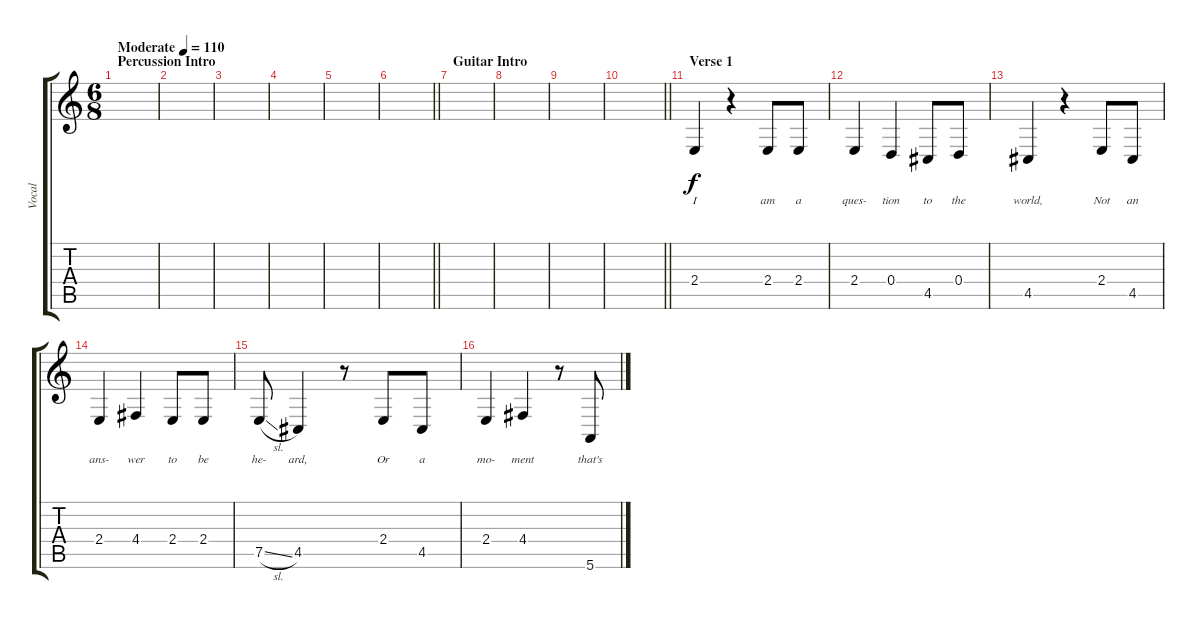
\track ("Vocal" "Vocal") {instrument altosax}
\staff {score tabs}
\tuning (E4 B3 G3 D3 A2 E2) {hide}
\ts (6 8)
\section ("" "Percussion Intro")
\tempo (110 "Moderate")
\clef g2
\ks c
|
|
|
|
|
\barLineRight lightlight
|
\section ("" "Guitar Intro")
|
|
|
\barLineRight lightlight
|
\section ("" "Verse 1")
2.4.4{lyrics (0 "I") lyrics (1 "") lyrics (2 "") lyrics (3 "") lyrics (4 "")} r.4 2.4.8{lyrics (0 "am") lyrics (1 "") lyrics (2 "") lyrics (3 "") lyrics (4 "")} 2.4.8{lyrics (0 "a") lyrics (1 "") lyrics (2 "") lyrics (3 "") lyrics (4 "")} |
2.4.4{lyrics (0 "ques-") lyrics (1 "") lyrics (2 "") lyrics (3 "") lyrics (4 "")} 0.4.4{lyrics (0 "tion") lyrics (1 "") lyrics (2 "") lyrics (3 "") lyrics (4 "")} 4.5.8{lyrics (0 "to") lyrics (1 "") lyrics (2 "") lyrics (3 "") lyrics (4 "")} 0.4.8{lyrics (0 "the") lyrics (1 "") lyrics (2 "") lyrics (3 "") lyrics (4 "")} |
4.5.4{lyrics (0 "world,") lyrics (1 "") lyrics (2 "") lyrics (3 "") lyrics (4 "")} r.4 2.4.8{lyrics (0 "Not") lyrics (1 "") lyrics (2 "") lyrics (3 "") lyrics (4 "")} 4.5.8{lyrics (0 "an") lyrics (1 "") lyrics (2 "") lyrics (3 "") lyrics (4 "")} |
2.4.4{lyrics (0 "ans-") lyrics (1 "") lyrics (2 "") lyrics (3 "") lyrics (4 "")} 4.4.4{lyrics (0 "wer") lyrics (1 "") lyrics (2 "") lyrics (3 "") lyrics (4 "")} 2.4.8{lyrics (0 "to") lyrics (1 "") lyrics (2 "") lyrics (3 "") lyrics (4 "")} 2.4.8{lyrics (0 "be") lyrics (1 "") lyrics (2 "") lyrics (3 "") lyrics (4 "")} |
7.5{sl}.8{lyrics (0 "he-") lyrics (1 "") lyrics (2 "") lyrics (3 "") lyrics (4 "")} 4.5.4{lyrics (0 "ard,") lyrics (1 "") lyrics (2 "") lyrics (3 "") lyrics (4 "")} r.8 2.4.8{lyrics (0 "Or") lyrics (1 "") lyrics (2 "") lyrics (3 "") lyrics (4 "")} 4.5.8{lyrics (0 "a") lyrics (1 "") lyrics (2 "") lyrics (3 "") lyrics (4 "")} |
2.4.4{lyrics (0 "mo-") lyrics (1 "") lyrics (2 "") lyrics (3 "") lyrics (4 "")} 4.4.4{lyrics (0 "ment") lyrics (1 "") lyrics (2 "") lyrics (3 "") lyrics (4 "")} r.8 5.6.8{lyrics (0 "that's") lyrics (1 "") lyrics (2 "") lyrics (3 "") lyrics (4 "")}
